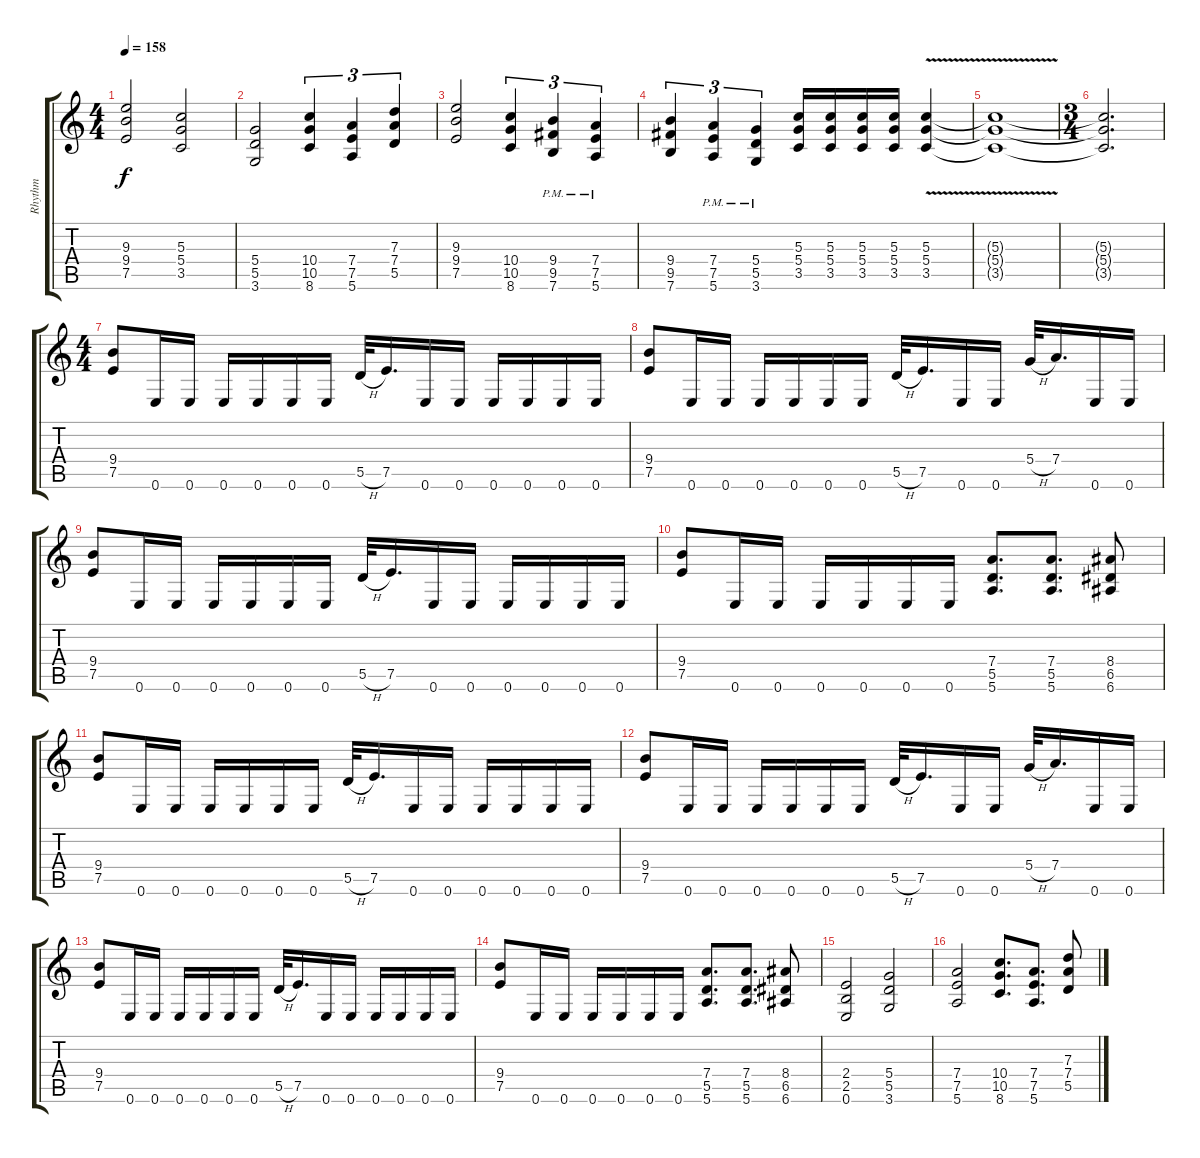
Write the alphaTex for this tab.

\track ("Rhythm" "Rhythm") {instrument overdrivenguitar}
\staff {score tabs}
\tuning (E4 B3 G3 D3 A2 E2) {hide}
\ts (4 4)
\tempo 158
\clef g2
\ks c
(9.3 9.4 7.5).2{dy f} (5.3 5.4 3.5).2 |
(5.4 5.5 3.6).2 (10.4 10.5 8.6).4{tu (3 2)} (7.4 7.5 5.6).4{tu (3 2)} (7.3 7.4 5.5).4{tu (3 2)} |
(9.3 9.4 7.5).2 (10.4 10.5 8.6).4{tu (3 2)} (9.4{pm} 9.5 7.6{pm}).4{tu (3 2)} (7.4{pm} 7.5 5.6{pm}).4{tu (3 2)} |
(9.4 9.5 7.6).4{tu (3 2)} (7.4{pm} 7.5 5.6{pm}).4{tu (3 2)} (5.4{pm} 5.5 3.6{pm}).4{tu (3 2)} (5.3 5.4 3.5).16 (5.3 5.4 3.5).16 (5.3 5.4 3.5).16 (5.3 5.4 3.5).16 (5.3 5.4{v} 3.5).4 |
(5.3{t} 5.4{t} 3.5{t}).1 |
\ts (3 4)
(5.3{t} 5.4{t} 3.5{t}).2{d} |
\ts (4 4)
(9.4 7.5).8 0.6.16 0.6.16 0.6.16 0.6.16 0.6.16 0.6.16 5.5{h}.32 7.5.16{d} 0.6.16 0.6.16 0.6.16 0.6.16 0.6.16 0.6.16 |
(9.4 7.5).8 0.6.16 0.6.16 0.6.16 0.6.16 0.6.16 0.6.16 5.5{h}.32 7.5.16{d} 0.6.16 0.6.16 5.4{h}.32 7.4.16{d} 0.6.16 0.6.16 |
(9.4 7.5).8 0.6.16 0.6.16 0.6.16 0.6.16 0.6.16 0.6.16 5.5{h}.32 7.5.16{d} 0.6.16 0.6.16 0.6.16 0.6.16 0.6.16 0.6.16 |
(9.4 7.5).8 0.6.16 0.6.16 0.6.16 0.6.16 0.6.16 0.6.16 (7.4 5.5 5.6).8{d} (7.4 5.5 5.6).8{d} (8.4 6.5 6.6).8 |
(9.4 7.5).8 0.6.16 0.6.16 0.6.16 0.6.16 0.6.16 0.6.16 5.5{h}.32 7.5.16{d} 0.6.16 0.6.16 0.6.16 0.6.16 0.6.16 0.6.16 |
(9.4 7.5).8 0.6.16 0.6.16 0.6.16 0.6.16 0.6.16 0.6.16 5.5{h}.32 7.5.16{d} 0.6.16 0.6.16 5.4{h}.32 7.4.16{d} 0.6.16 0.6.16 |
(9.4 7.5).8 0.6.16 0.6.16 0.6.16 0.6.16 0.6.16 0.6.16 5.5{h}.32 7.5.16{d} 0.6.16 0.6.16 0.6.16 0.6.16 0.6.16 0.6.16 |
(9.4 7.5).8 0.6.16 0.6.16 0.6.16 0.6.16 0.6.16 0.6.16 (7.4 5.5 5.6).8{d} (7.4 5.5 5.6).8{d} (8.4 6.5 6.6).8 |
(2.4 2.5 0.6).2 (5.4 5.5 3.6).2 |
(7.4 7.5 5.6).2 (10.4 10.5 8.6).8{d} (7.4 7.5 5.6).8{d} (7.3 7.4 5.5).8
